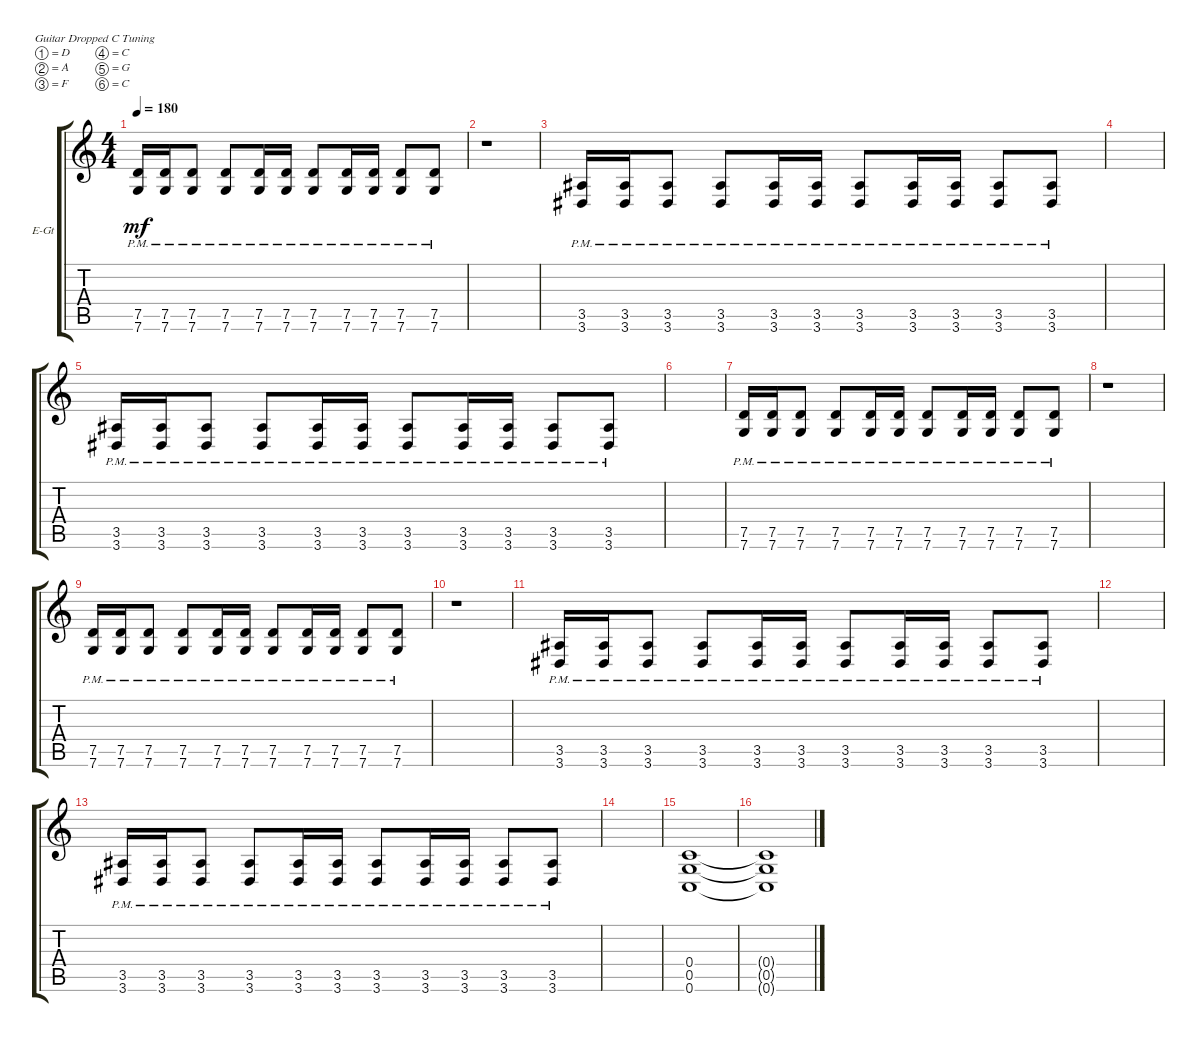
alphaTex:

\defaultSystemsLayout 4
\bracketExtendMode groupsimilarinstruments
\firstSystemTrackNameOrientation horizontal
\otherSystemsTrackNameOrientation horizontal
\track ("Electric Guitar" "E-Gt") {instrument distortionguitar}
\staff {score tabs}
\tuning (D4 A3 F3 C3 G2 C2)
\ts (4 4)
\tempo 180
\clef g2
\ks c
(7.6{pm} 7.5{pm}).16{dy mf} (7.6{pm} 7.5{pm}).16 (7.6{pm} 7.5{pm}).8 (7.6{pm} 7.5{pm}).8 (7.6{pm} 7.5{pm}).16 (7.6{pm} 7.5{pm}).16 (7.6{pm} 7.5{pm}).8 (7.6{pm} 7.5{pm}).16 (7.6{pm} 7.5{pm}).16 (7.6{pm} 7.5{pm}).8 (7.6{pm} 7.5{pm}).8 |
r.1 |
(3.6{pm} 3.5{pm}).16 (3.6{pm} 3.5{pm}).16 (3.6{pm} 3.5{pm}).8 (3.6{pm} 3.5{pm}).8 (3.6{pm} 3.5{pm}).16 (3.6{pm} 3.5{pm}).16 (3.6{pm} 3.5{pm}).8 (3.6{pm} 3.5{pm}).16 (3.6{pm} 3.5{pm}).16 (3.6{pm} 3.5{pm}).8 (3.6{pm} 3.5{pm}).8 |
|
(3.6{pm} 3.5{pm}).16 (3.6{pm} 3.5{pm}).16 (3.6{pm} 3.5{pm}).8 (3.6{pm} 3.5{pm}).8 (3.6{pm} 3.5{pm}).16 (3.6{pm} 3.5{pm}).16 (3.6{pm} 3.5{pm}).8 (3.6{pm} 3.5{pm}).16 (3.6{pm} 3.5{pm}).16 (3.6{pm} 3.5{pm}).8 (3.6{pm} 3.5{pm}).8 |
|
(7.6{pm} 7.5{pm}).16 (7.6{pm} 7.5{pm}).16 (7.6{pm} 7.5{pm}).8 (7.6{pm} 7.5{pm}).8 (7.6{pm} 7.5{pm}).16 (7.6{pm} 7.5{pm}).16 (7.6{pm} 7.5{pm}).8 (7.6{pm} 7.5{pm}).16 (7.6{pm} 7.5{pm}).16 (7.6{pm} 7.5{pm}).8 (7.6{pm} 7.5{pm}).8 |
r.1 |
(7.6{pm} 7.5{pm}).16 (7.6{pm} 7.5{pm}).16 (7.6{pm} 7.5{pm}).8 (7.6{pm} 7.5{pm}).8 (7.6{pm} 7.5{pm}).16 (7.6{pm} 7.5{pm}).16 (7.6{pm} 7.5{pm}).8 (7.6{pm} 7.5{pm}).16 (7.6{pm} 7.5{pm}).16 (7.6{pm} 7.5{pm}).8 (7.6{pm} 7.5{pm}).8 |
r.1 |
(3.6{pm} 3.5{pm}).16 (3.6{pm} 3.5{pm}).16 (3.6{pm} 3.5{pm}).8 (3.6{pm} 3.5{pm}).8 (3.6{pm} 3.5{pm}).16 (3.6{pm} 3.5{pm}).16 (3.6{pm} 3.5{pm}).8 (3.6{pm} 3.5{pm}).16 (3.6{pm} 3.5{pm}).16 (3.6{pm} 3.5{pm}).8 (3.6{pm} 3.5{pm}).8 |
|
(3.6{pm} 3.5{pm}).16 (3.6{pm} 3.5{pm}).16 (3.6{pm} 3.5{pm}).8 (3.6{pm} 3.5{pm}).8 (3.6{pm} 3.5{pm}).16 (3.6{pm} 3.5{pm}).16 (3.6{pm} 3.5{pm}).8 (3.6{pm} 3.5{pm}).16 (3.6{pm} 3.5{pm}).16 (3.6{pm} 3.5{pm}).8 (3.6{pm} 3.5{pm}).8 |
|
(0.6 0.5 0.4).1 |
(0.4{t} 0.5{t} 0.6{t}).1
